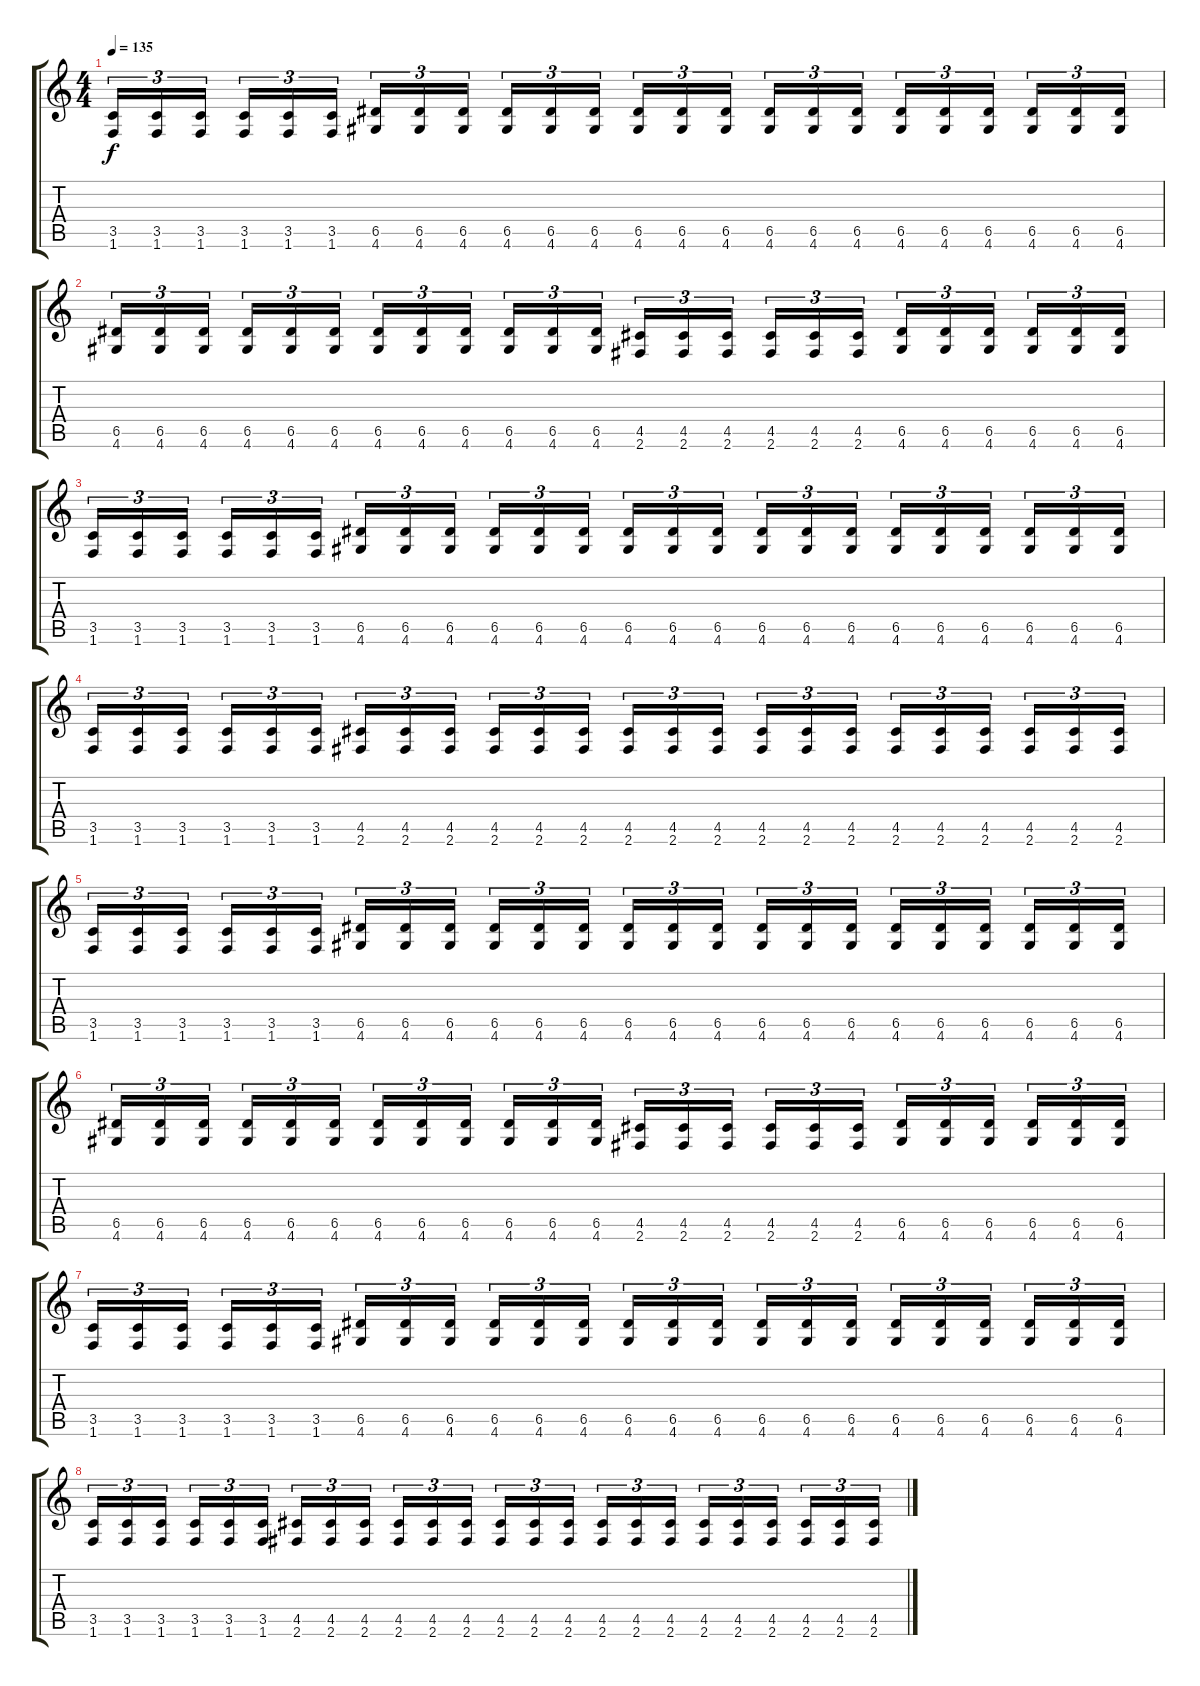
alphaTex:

\track "" {instrument distortionguitar}
\staff {score tabs}
\tuning (E4 B3 G3 D3 A2 E2) {hide}
\ts (4 4)
\tempo 135
\clef g2
\ks c
(3.5 1.6).16{tu (3 2) dy f} (3.5 1.6).16{tu (3 2)} (3.5 1.6).16{tu (3 2) beam splitsecondary} (3.5 1.6).16{tu (3 2)} (3.5 1.6).16{tu (3 2)} (3.5 1.6).16{tu (3 2)} (6.5 4.6).16{tu (3 2)} (6.5 4.6).16{tu (3 2)} (6.5 4.6).16{tu (3 2) beam splitsecondary} (6.5 4.6).16{tu (3 2)} (6.5 4.6).16{tu (3 2)} (6.5 4.6).16{tu (3 2)} (6.5 4.6).16{tu (3 2)} (6.5 4.6).16{tu (3 2)} (6.5 4.6).16{tu (3 2) beam splitsecondary} (6.5 4.6).16{tu (3 2)} (6.5 4.6).16{tu (3 2)} (6.5 4.6).16{tu (3 2)} (6.5 4.6).16{tu (3 2)} (6.5 4.6).16{tu (3 2)} (6.5 4.6).16{tu (3 2) beam splitsecondary} (6.5 4.6).16{tu (3 2)} (6.5 4.6).16{tu (3 2)} (6.5 4.6).16{tu (3 2)} |
(6.5 4.6).16{tu (3 2)} (6.5 4.6).16{tu (3 2)} (6.5 4.6).16{tu (3 2) beam splitsecondary} (6.5 4.6).16{tu (3 2)} (6.5 4.6).16{tu (3 2)} (6.5 4.6).16{tu (3 2)} (6.5 4.6).16{tu (3 2)} (6.5 4.6).16{tu (3 2)} (6.5 4.6).16{tu (3 2) beam splitsecondary} (6.5 4.6).16{tu (3 2)} (6.5 4.6).16{tu (3 2)} (6.5 4.6).16{tu (3 2)} (4.5 2.6).16{tu (3 2)} (4.5 2.6).16{tu (3 2)} (4.5 2.6).16{tu (3 2) beam splitsecondary} (4.5 2.6).16{tu (3 2)} (4.5 2.6).16{tu (3 2)} (4.5 2.6).16{tu (3 2)} (6.5 4.6).16{tu (3 2)} (6.5 4.6).16{tu (3 2)} (6.5 4.6).16{tu (3 2) beam splitsecondary} (6.5 4.6).16{tu (3 2)} (6.5 4.6).16{tu (3 2)} (6.5 4.6).16{tu (3 2)} |
(3.5 1.6).16{tu (3 2)} (3.5 1.6).16{tu (3 2)} (3.5 1.6).16{tu (3 2) beam splitsecondary} (3.5 1.6).16{tu (3 2)} (3.5 1.6).16{tu (3 2)} (3.5 1.6).16{tu (3 2)} (6.5 4.6).16{tu (3 2)} (6.5 4.6).16{tu (3 2)} (6.5 4.6).16{tu (3 2) beam splitsecondary} (6.5 4.6).16{tu (3 2)} (6.5 4.6).16{tu (3 2)} (6.5 4.6).16{tu (3 2)} (6.5 4.6).16{tu (3 2)} (6.5 4.6).16{tu (3 2)} (6.5 4.6).16{tu (3 2) beam splitsecondary} (6.5 4.6).16{tu (3 2)} (6.5 4.6).16{tu (3 2)} (6.5 4.6).16{tu (3 2)} (6.5 4.6).16{tu (3 2)} (6.5 4.6).16{tu (3 2)} (6.5 4.6).16{tu (3 2) beam splitsecondary} (6.5 4.6).16{tu (3 2)} (6.5 4.6).16{tu (3 2)} (6.5 4.6).16{tu (3 2)} |
(3.5 1.6).16{tu (3 2)} (3.5 1.6).16{tu (3 2)} (3.5 1.6).16{tu (3 2) beam splitsecondary} (3.5 1.6).16{tu (3 2)} (3.5 1.6).16{tu (3 2)} (3.5 1.6).16{tu (3 2)} (4.5 2.6).16{tu (3 2)} (4.5 2.6).16{tu (3 2)} (4.5 2.6).16{tu (3 2) beam splitsecondary} (4.5 2.6).16{tu (3 2)} (4.5 2.6).16{tu (3 2)} (4.5 2.6).16{tu (3 2)} (4.5 2.6).16{tu (3 2)} (4.5 2.6).16{tu (3 2)} (4.5 2.6).16{tu (3 2) beam splitsecondary} (4.5 2.6).16{tu (3 2)} (4.5 2.6).16{tu (3 2)} (4.5 2.6).16{tu (3 2)} (4.5 2.6).16{tu (3 2)} (4.5 2.6).16{tu (3 2)} (4.5 2.6).16{tu (3 2) beam splitsecondary} (4.5 2.6).16{tu (3 2)} (4.5 2.6).16{tu (3 2)} (4.5 2.6).16{tu (3 2)} |
(3.5 1.6).16{tu (3 2)} (3.5 1.6).16{tu (3 2)} (3.5 1.6).16{tu (3 2) beam splitsecondary} (3.5 1.6).16{tu (3 2)} (3.5 1.6).16{tu (3 2)} (3.5 1.6).16{tu (3 2)} (6.5 4.6).16{tu (3 2)} (6.5 4.6).16{tu (3 2)} (6.5 4.6).16{tu (3 2) beam splitsecondary} (6.5 4.6).16{tu (3 2)} (6.5 4.6).16{tu (3 2)} (6.5 4.6).16{tu (3 2)} (6.5 4.6).16{tu (3 2)} (6.5 4.6).16{tu (3 2)} (6.5 4.6).16{tu (3 2) beam splitsecondary} (6.5 4.6).16{tu (3 2)} (6.5 4.6).16{tu (3 2)} (6.5 4.6).16{tu (3 2)} (6.5 4.6).16{tu (3 2)} (6.5 4.6).16{tu (3 2)} (6.5 4.6).16{tu (3 2) beam splitsecondary} (6.5 4.6).16{tu (3 2)} (6.5 4.6).16{tu (3 2)} (6.5 4.6).16{tu (3 2)} |
(6.5 4.6).16{tu (3 2)} (6.5 4.6).16{tu (3 2)} (6.5 4.6).16{tu (3 2) beam splitsecondary} (6.5 4.6).16{tu (3 2)} (6.5 4.6).16{tu (3 2)} (6.5 4.6).16{tu (3 2)} (6.5 4.6).16{tu (3 2)} (6.5 4.6).16{tu (3 2)} (6.5 4.6).16{tu (3 2) beam splitsecondary} (6.5 4.6).16{tu (3 2)} (6.5 4.6).16{tu (3 2)} (6.5 4.6).16{tu (3 2)} (4.5 2.6).16{tu (3 2)} (4.5 2.6).16{tu (3 2)} (4.5 2.6).16{tu (3 2) beam splitsecondary} (4.5 2.6).16{tu (3 2)} (4.5 2.6).16{tu (3 2)} (4.5 2.6).16{tu (3 2)} (6.5 4.6).16{tu (3 2)} (6.5 4.6).16{tu (3 2)} (6.5 4.6).16{tu (3 2) beam splitsecondary} (6.5 4.6).16{tu (3 2)} (6.5 4.6).16{tu (3 2)} (6.5 4.6).16{tu (3 2)} |
(3.5 1.6).16{tu (3 2)} (3.5 1.6).16{tu (3 2)} (3.5 1.6).16{tu (3 2) beam splitsecondary} (3.5 1.6).16{tu (3 2)} (3.5 1.6).16{tu (3 2)} (3.5 1.6).16{tu (3 2)} (6.5 4.6).16{tu (3 2)} (6.5 4.6).16{tu (3 2)} (6.5 4.6).16{tu (3 2) beam splitsecondary} (6.5 4.6).16{tu (3 2)} (6.5 4.6).16{tu (3 2)} (6.5 4.6).16{tu (3 2)} (6.5 4.6).16{tu (3 2)} (6.5 4.6).16{tu (3 2)} (6.5 4.6).16{tu (3 2) beam splitsecondary} (6.5 4.6).16{tu (3 2)} (6.5 4.6).16{tu (3 2)} (6.5 4.6).16{tu (3 2)} (6.5 4.6).16{tu (3 2)} (6.5 4.6).16{tu (3 2)} (6.5 4.6).16{tu (3 2) beam splitsecondary} (6.5 4.6).16{tu (3 2)} (6.5 4.6).16{tu (3 2)} (6.5 4.6).16{tu (3 2)} |
(3.5 1.6).16{tu (3 2)} (3.5 1.6).16{tu (3 2)} (3.5 1.6).16{tu (3 2) beam splitsecondary} (3.5 1.6).16{tu (3 2)} (3.5 1.6).16{tu (3 2)} (3.5 1.6).16{tu (3 2)} (4.5 2.6).16{tu (3 2)} (4.5 2.6).16{tu (3 2)} (4.5 2.6).16{tu (3 2) beam splitsecondary} (4.5 2.6).16{tu (3 2)} (4.5 2.6).16{tu (3 2)} (4.5 2.6).16{tu (3 2)} (4.5 2.6).16{tu (3 2)} (4.5 2.6).16{tu (3 2)} (4.5 2.6).16{tu (3 2) beam splitsecondary} (4.5 2.6).16{tu (3 2)} (4.5 2.6).16{tu (3 2)} (4.5 2.6).16{tu (3 2)} (4.5 2.6).16{tu (3 2)} (4.5 2.6).16{tu (3 2)} (4.5 2.6).16{tu (3 2) beam splitsecondary} (4.5 2.6).16{tu (3 2)} (4.5 2.6).16{tu (3 2)} (4.5 2.6).16{tu (3 2)}
